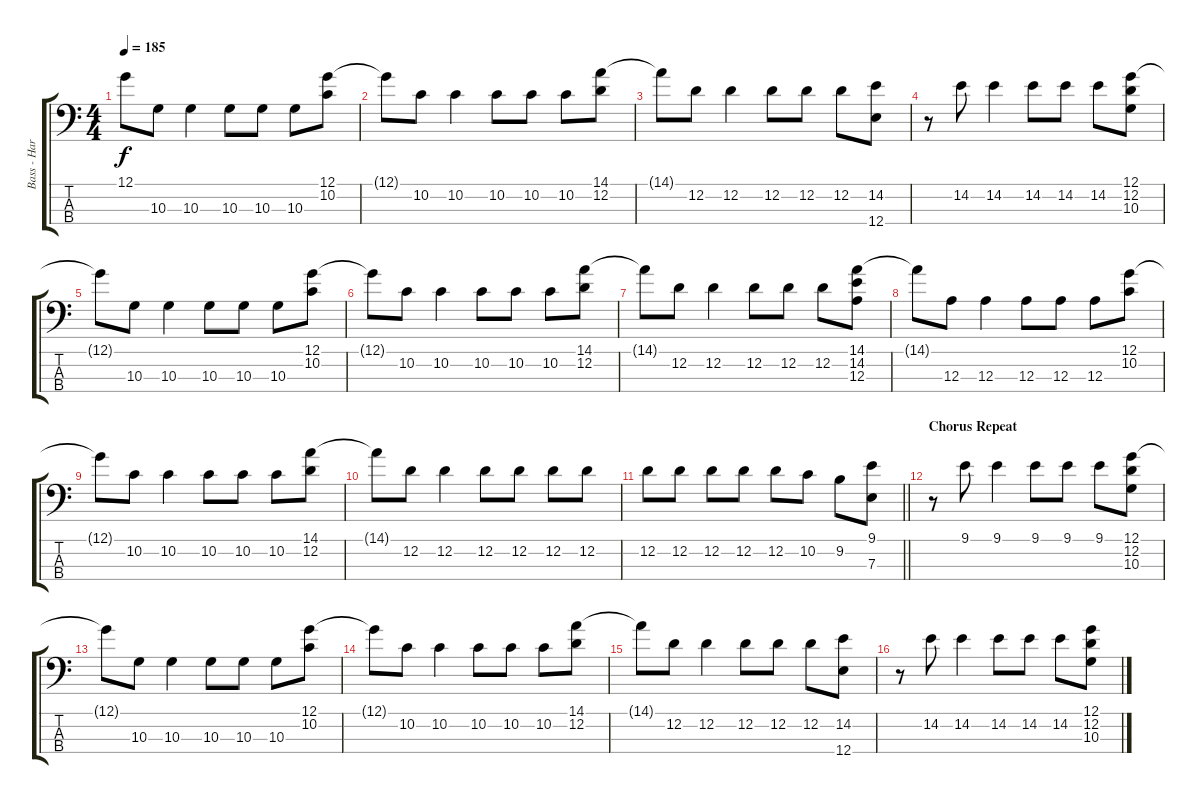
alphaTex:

\track ("Bass - Harris" "Bass - Har") {instrument electricbasspick}
\staff {score tabs}
\tuning (G2 D2 A1 E1) {hide}
\ts (4 4)
\tempo 185
\clef f4
\ks c
12.1{t}.8{dy f} 10.3.8 10.3.4 10.3.8 10.3.8 10.3.8 (12.1 10.2).8 |
12.1{t}.8 10.2.8 10.2.4 10.2.8 10.2.8 10.2.8 (14.1 12.2).8 |
14.1{t}.8 12.2.8 12.2.4 12.2.8 12.2.8 12.2.8 (14.2 12.4).8 |
r.8 14.2.8 14.2.4 14.2.8 14.2.8 14.2.8 (12.1 12.2 10.3).8 |
12.1{t}.8 10.3.8 10.3.4 10.3.8 10.3.8 10.3.8 (12.1 10.2).8 |
12.1{t}.8 10.2.8 10.2.4 10.2.8 10.2.8 10.2.8 (14.1 12.2).8 |
14.1{t}.8 12.2.8 12.2.4 12.2.8 12.2.8 12.2.8 (14.1 14.2 12.3).8 |
14.1{t}.8 12.3.8 12.3.4 12.3.8 12.3.8 12.3.8 (12.1 10.2).8 |
12.1{t}.8 10.2.8 10.2.4 10.2.8 10.2.8 10.2.8 (14.1 12.2).8 |
14.1{t}.8 12.2.8 12.2.4 12.2.8 12.2.8 12.2.8 12.2.8 |
\barLineRight lightlight
12.2.8 12.2.8 12.2.8 12.2.8 12.2.8 10.2.8 9.2.8 (9.1 7.3).8 |
\section ("" "Chorus Repeat")
r.8 9.1.8 9.1.4 9.1.8 9.1.8 9.1.8 (12.1 12.2 10.3).8 |
12.1{t}.8 10.3.8 10.3.4 10.3.8 10.3.8 10.3.8 (12.1 10.2).8 |
12.1{t}.8 10.2.8 10.2.4 10.2.8 10.2.8 10.2.8 (14.1 12.2).8 |
14.1{t}.8 12.2.8 12.2.4 12.2.8 12.2.8 12.2.8 (14.2 12.4).8 |
r.8 14.2.8 14.2.4 14.2.8 14.2.8 14.2.8 (12.1 12.2 10.3).8
